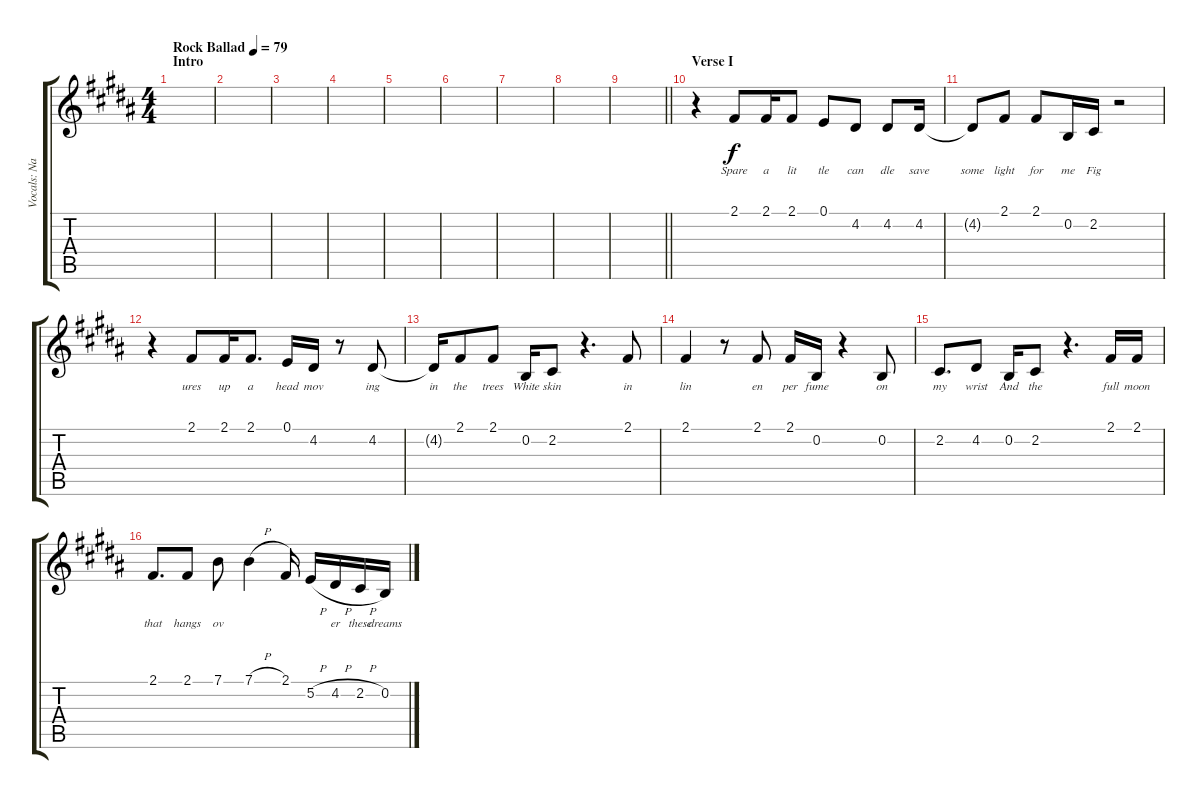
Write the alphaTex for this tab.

\track ("Vocals: Nancy" "Vocals: Na") {instrument lead2sawtooth}
\staff {score tabs}
\tuning (E4 B3 G3 D3 A2 E2) {hide}
\ts (4 4)
\section ("" "Intro")
\tempo (79 "Rock Ballad")
\clef g2
\ks b
|
|
|
|
|
|
|
|
\barLineRight lightlight
|
\section ("" "Verse I")
r.4 2.1.8{lyrics (0 "Spare") lyrics (1 "") lyrics (2 "") lyrics (3 "") lyrics (4 "")} 2.1.16{lyrics (0 "a") lyrics (1 "") lyrics (2 "") lyrics (3 "") lyrics (4 "")} 2.1.8{lyrics (0 "lit") lyrics (1 "") lyrics (2 "") lyrics (3 "") lyrics (4 "")} 0.1.8{lyrics (0 "tle") lyrics (1 "") lyrics (2 "") lyrics (3 "") lyrics (4 "")} 4.2.8{lyrics (0 "can") lyrics (1 "") lyrics (2 "") lyrics (3 "") lyrics (4 "")} 4.2.8{lyrics (0 "dle") lyrics (1 "") lyrics (2 "") lyrics (3 "") lyrics (4 "")} 4.2.16{lyrics (0 "save") lyrics (1 "") lyrics (2 "") lyrics (3 "") lyrics (4 "")} |
4.2{t}.8{lyrics (0 "some") lyrics (1 "") lyrics (2 "") lyrics (3 "") lyrics (4 "")} 2.1.8{lyrics (0 "light") lyrics (1 "") lyrics (2 "") lyrics (3 "") lyrics (4 "")} 2.1.8{lyrics (0 "for") lyrics (1 "") lyrics (2 "") lyrics (3 "") lyrics (4 "")} 0.2.16{lyrics (0 "me") lyrics (1 "") lyrics (2 "") lyrics (3 "") lyrics (4 "")} 2.2.16{lyrics (0 "Fig") lyrics (1 "") lyrics (2 "") lyrics (3 "") lyrics (4 "")} r.2 |
r.4 2.1.8{lyrics (0 "ures") lyrics (1 "") lyrics (2 "") lyrics (3 "") lyrics (4 "")} 2.1.16{lyrics (0 "up") lyrics (1 "") lyrics (2 "") lyrics (3 "") lyrics (4 "")} 2.1.8{d lyrics (0 "a") lyrics (1 "") lyrics (2 "") lyrics (3 "") lyrics (4 "")} 0.1.16{lyrics (0 "head") lyrics (1 "") lyrics (2 "") lyrics (3 "") lyrics (4 "")} 4.2.16{lyrics (0 "mov") lyrics (1 "") lyrics (2 "") lyrics (3 "") lyrics (4 "")} r.8 4.2.8{lyrics (0 "ing") lyrics (1 "") lyrics (2 "") lyrics (3 "") lyrics (4 "")} |
4.2{t}.16{lyrics (0 "in") lyrics (1 "") lyrics (2 "") lyrics (3 "") lyrics (4 "")} 2.1.8{lyrics (0 "the") lyrics (1 "") lyrics (2 "") lyrics (3 "") lyrics (4 "")} 2.1.8{lyrics (0 "trees") lyrics (1 "") lyrics (2 "") lyrics (3 "") lyrics (4 "")} 0.2.16{lyrics (0 "White") lyrics (1 "") lyrics (2 "") lyrics (3 "") lyrics (4 "")} 2.2.8{lyrics (0 "skin") lyrics (1 "") lyrics (2 "") lyrics (3 "") lyrics (4 "")} r.4{d} 2.1.8{lyrics (0 "in") lyrics (1 "") lyrics (2 "") lyrics (3 "") lyrics (4 "")} |
2.1.4{lyrics (0 "lin") lyrics (1 "") lyrics (2 "") lyrics (3 "") lyrics (4 "")} r.8 2.1.8{lyrics (0 "en") lyrics (1 "") lyrics (2 "") lyrics (3 "") lyrics (4 "")} 2.1.16{lyrics (0 "per") lyrics (1 "") lyrics (2 "") lyrics (3 "") lyrics (4 "")} 0.2.16{lyrics (0 "fume") lyrics (1 "") lyrics (2 "") lyrics (3 "") lyrics (4 "")} r.4 0.2.8{lyrics (0 "on") lyrics (1 "") lyrics (2 "") lyrics (3 "") lyrics (4 "")} |
2.2.8{d lyrics (0 "my") lyrics (1 "") lyrics (2 "") lyrics (3 "") lyrics (4 "")} 4.2.8{lyrics (0 "wrist") lyrics (1 "") lyrics (2 "") lyrics (3 "") lyrics (4 "")} 0.2.16{lyrics (0 "And") lyrics (1 "") lyrics (2 "") lyrics (3 "") lyrics (4 "")} 2.2.8{lyrics (0 "the") lyrics (1 "") lyrics (2 "") lyrics (3 "") lyrics (4 "")} r.4{d} 2.1.16{lyrics (0 "full") lyrics (1 "") lyrics (2 "") lyrics (3 "") lyrics (4 "")} 2.1.16{lyrics (0 "moon") lyrics (1 "") lyrics (2 "") lyrics (3 "") lyrics (4 "")} |
2.1.8{d lyrics (0 "that") lyrics (1 "") lyrics (2 "") lyrics (3 "") lyrics (4 "")} 2.1.8{lyrics (0 "hangs") lyrics (1 "") lyrics (2 "") lyrics (3 "") lyrics (4 "")} 7.1.8{lyrics (0 "ov") lyrics (1 "") lyrics (2 "") lyrics (3 "") lyrics (4 "")} 7.1{h}.4{lyrics (0 "") lyrics (1 "") lyrics (2 "") lyrics (3 "") lyrics (4 "")} 2.1.16{lyrics (0 "") lyrics (1 "") lyrics (2 "") lyrics (3 "") lyrics (4 "")} 5.2{h}.16{lyrics (0 "") lyrics (1 "") lyrics (2 "") lyrics (3 "") lyrics (4 "")} 4.2{h}.16{lyrics (0 "er") lyrics (1 "") lyrics (2 "") lyrics (3 "") lyrics (4 "")} 2.2{h}.16{lyrics (0 "these") lyrics (1 "") lyrics (2 "") lyrics (3 "") lyrics (4 "")} 0.2.16{lyrics (0 "dreams") lyrics (1 "") lyrics (2 "") lyrics (3 "") lyrics (4 "")}
